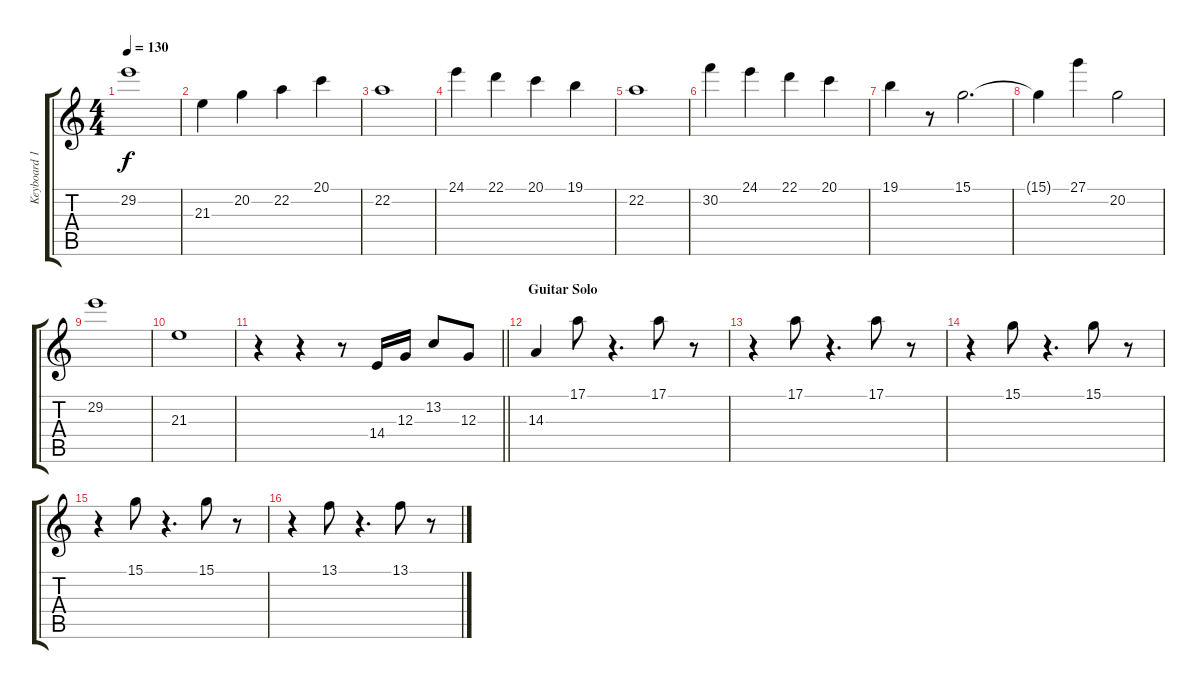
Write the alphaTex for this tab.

\track ("Keyboard 1" "Keyboard 1") {instrument stringensemble1}
\staff {score tabs}
\tuning (E4 B3 G3 D3 A2 E2) {hide}
\ts (4 4)
\tempo 130
\clef g2
\ks c
29.2.1{dy f} |
21.3.4 20.2.4 22.2.4 20.1.4 |
22.2.1 |
24.1.4 22.1.4 20.1.4 19.1.4 |
22.2.1 |
30.2.4 24.1.4 22.1.4 20.1.4 |
19.1.4 r.8 15.1.2{d} |
15.1{t}.4 27.1.4 20.2.2 |
29.2.1 |
21.3.1 |
\barLineRight lightlight
r.4 r.4{volume 15} r.8 14.4.16 12.3.16 13.2.8 12.3.8 |
\section ("" "Guitar Solo")
14.3.4 17.1.8 r.4{d} 17.1.8 r.8 |
r.4 17.1.8 r.4{d} 17.1.8 r.8 |
r.4 15.1.8 r.4{d} 15.1.8 r.8 |
r.4 15.1.8 r.4{d} 15.1.8 r.8 |
r.4 13.1.8 r.4{d} 13.1.8 r.8
